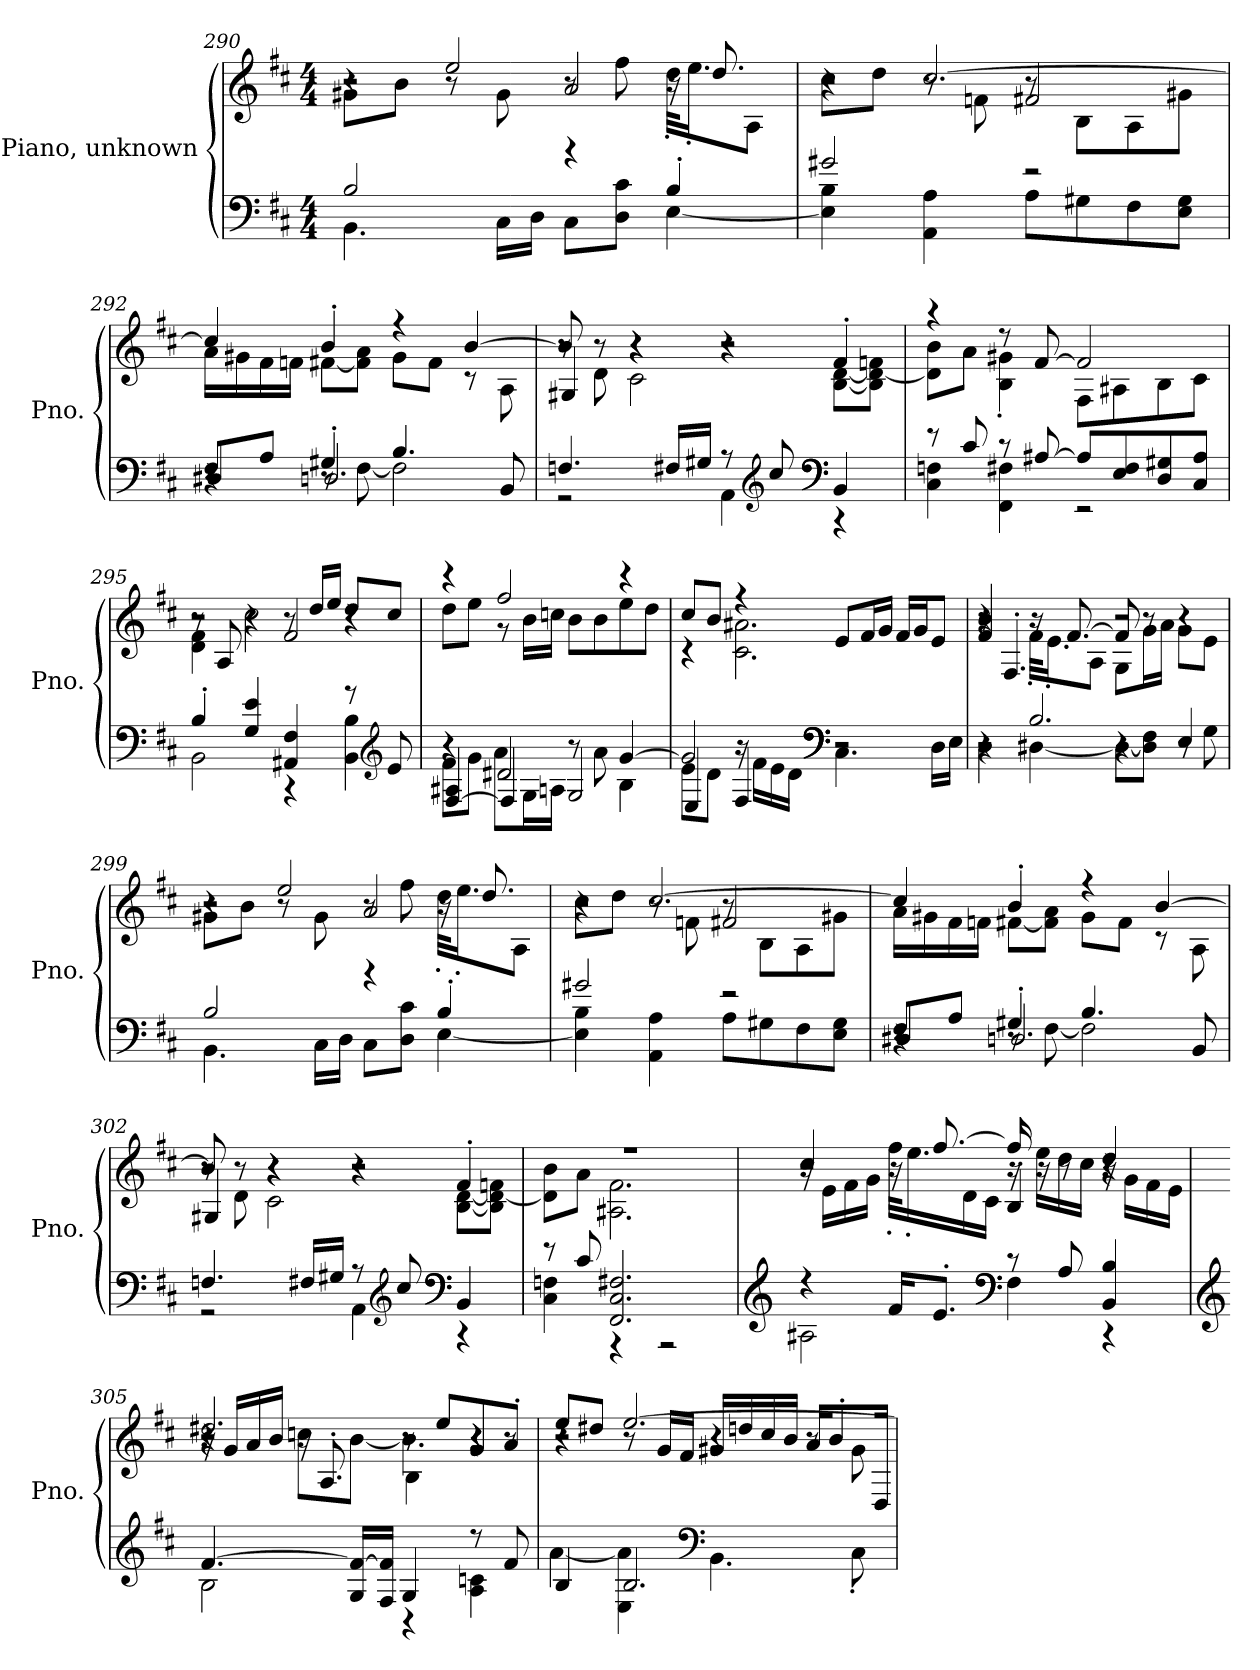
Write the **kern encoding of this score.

**kern	**kern
*part1	*part1
*staff2	*staff1
*I"Piano, unknown	*
*I'Pno.	*
*clefF4	*clefG2
*k[f#c#]	*k[f#c#]
*M4/4	*M4/4
=290	=290
*^	*^
*	*	*	*^
2B/	4.BB\	4r	8g#X\L	2r
.	.	.	8b\J	.
.	.	2ee/	8r	.
.	16C#\LL	.	8g#\	.
.	16D\JJ	.	.	.
4r	8C#\L	.	8r	2a/
.	8D\ 8c#\J	.	8ff#\	.
4B'/	[4E\	16r	32dd'\KLL	.
.	.	.	16.ee'\J	.
.	.	8.dd/	.	.
.	.	.	8A\J	.
!!LO:LB:g=z	!!	!!
=291	=291	=291	=291	=291
2g#X/	4E\] 4B\	4r	8cc#\L	2r
.	.	.	8dd\J	.
.	4AA\ 4A\	[2.cc#/	8r	.
.	.	.	8fn\	.
2r	8A\L	.	8r	2f#X/
.	8G#X\	.	8B\L	.
.	8F#\	.	8A\	.
.	8E\ 8G#\J	.	8g#X\J	.
*	*	*	*v	*v
=292	=292	=292	=292
*	*^	*	*
8F#/L	4r	4D#X/	4cc#/]	16a\LL
.	.	.	.	16g#X\
8A/J	.	.	.	16f#\
.	.	.	.	16fn\JJ
4G#X'/	8r	2.Dn/	4b'/	[8f#X\L
.	[8F#\	.	.	8f#\] 8a\J
4.B/	2F#\]	.	4r	8g#\L
.	.	.	.	8f#\J
.	.	.	[4b/	8r
8BB/	.	.	.	8A\
*	*v	*v	*	*
=293	=293	=293	=293
*	*	*	*^
4.Fn/	2r	8b/]	8r	4G#X/
.	.	8r	8d\	.
.	.	4r	2c#\	4r
16F#X/LL	.	.	.	.
16G#X/JJ	.	.	.	.
8r	4AA\	4r	.	2r
*clefG2	*	*	*	*
8cc#/	.	.	.	.
*clefF4	*	*	*	*
4BB/	4r	4f#'/	[8B\ [8d\L	.
.	.	.	8B\] 8d\_ 8fn\J	.
*	*	*	*v	*v
!!LO:LB:g=z
=294	=294	=294	=294
8r	4C#\ 4Fn\	4r	8d\] 8b\L
8c#/	.	.	8a\J
8r	4FF#\ 4F#X\	8r	4B\' 4g#X\'
[8A#X/	.	[8f#/	.
8A#/L]	2r	2f#/]	8F#\L
8E/ 8F#/	.	.	8A#X\
8D/ 8G#X/	.	.	8B\
8C#/ 8A#/J	.	.	8c#\J
=295	=295	=295	=295
*	*	*	*^
4B'/	2BB\	8r	4d\ 4f#\	2r
.	.	8A/	.	.
4G/ 4e/	.	4r	2cc#\	.
4AA#X/ 4F#/	4r	8r	.	2f#/
.	.	16dd/LL	.	.
.	.	16ee/JJ	.	.
8r	4BB\ 4B\	8dd/L	4r	.
*clefG2	*	*	*	*
8e/	.	8cc#/J	.	.
*	*	*	*v	*v
=296	=296	=296	=296
*	*^	*	*
4r	8f#\L	[4F#/ 4A#X/	4r	8dd\L
.	8g\J	.	.	8ee\J
2d#X/	8a\L	4F#/]	2ff#/	8r
.	16G\L	.	.	16b\LL
.	16An\JJ	.	.	16ccn\JJ
.	8r	2G/	.	8b\L
.	8a\	.	.	8b\
[4g/	4B\	.	4r	8ee\
.	.	.	.	8dd\J
!!LO:PB:g=z	!!
=297	=297	=297	=297	=297
2g/]	8e\L	4E/	8cc#/L	4r
.	8d\J	.	8b/J	.
.	16r	4F#/	4r	2.c#\ 2.a#X\
.	16f#\LL	.	.	.
.	16e\	.	.	.
.	16d\JJ	.	.	.
*clefF4	*	*	*	*
2r	4.C#\	2r	8e/L	.
.	.	.	16f#/L	.
.	.	.	16g/JJ	.
.	.	.	16f#/LL	.
.	.	.	16g/J	.
.	16D\LL	.	8e/J	.
.	16E\JJ	.	.	.
=298	=298	=298	=298	=298
*	*	*	*	*^
4r	4D\	2r	4f#/ 4b/	4r	8r
.	.	.	.	.	4.F#'/
2.B/	[4D#X\	.	16r	32f#'\KLL	.
.	.	.	.	16.e'\J	.
.	.	.	[8.f#/	.	.
.	.	.	.	8A\J	.
.	8D#\L_	4r	8f#/]	8G\L	2r
.	8D#\] 8F#\J	.	8r	16g\L	.
.	.	.	.	16a\JJ	.
.	8r	4E/	4r	8g\L	.
.	8G\	.	.	8e\J	.
*	*v	*v	*	*	*
=299	=299	=299	=299	=299
2B/	4.BB\	4r	8g#X\L	2r
.	.	.	8b\J	.
.	.	2ee/	8r	.
.	16C#\LL	.	8g#\	.
.	16D\JJ	.	.	.
4r	8C#\L	.	8r	2a/
.	8D\ 8c#\J	.	8ff#\	.
4B'/	[4E\	16r	32dd'\KLL	.
.	.	.	16.ee'\J	.
.	.	8.dd/	.	.
.	.	.	8A\J	.
!!LO:LB:g=z	!!	!!
=300	=300	=300	=300	=300
2g#X/	4E\] 4B\	4r	8cc#\L	2r
.	.	.	8dd\J	.
.	4AA\ 4A\	[2.cc#/	8r	.
.	.	.	8fn\	.
2r	8A\L	.	8r	2f#X/
.	8G#X\	.	8B\L	.
.	8F#\	.	8A\	.
.	8E\ 8G#\J	.	8g#X\J	.
*	*	*	*v	*v
=301	=301	=301	=301
*	*^	*	*
8F#/L	4r	4D#X/	4cc#/]	16a\LL
.	.	.	.	16g#X\
8A/J	.	.	.	16f#\
.	.	.	.	16fn\JJ
4G#X'/	8r	2.Dn/	4b'/	[8f#X\L
.	[8F#\	.	.	8f#\] 8a\J
4.B/	2F#\]	.	4r	8g#\L
.	.	.	.	8f#\J
.	.	.	[4b/	8r
8BB/	.	.	.	8A\
*	*v	*v	*	*
=302	=302	=302	=302
*	*	*	*^
4.Fn/	2r	8b/]	8r	4G#X/
.	.	8r	8d\	.
.	.	4r	2c#\	4r
16F#X/LL	.	.	.	.
16G#X/JJ	.	.	.	.
8r	4AA\	4r	.	2r
*clefG2	*	*	*	*
8cc#/	.	.	.	.
*clefF4	*	*	*	*
4BB/	4r	4f#'/	[8B\ [8d\L	.
.	.	.	8B\] 8d\_ 8fn\J	.
*	*	*	*v	*v
!!LO:LB:g=z
=303	=303	=303	=303
8r	4C#\ 4Fn\	1r	8d\] 8b\L
8c#/	.	.	8a\J
2.FF#/ 2.C#/ 2.F#X/	4r	.	2.A#X\ 2.f#\
.	2r	.	.
*	*	*v	*v
=304	=304	=304
*clefG2	*	*
*	*	*^
*	*	*	*^
4r	2A#X\	4cc#/	16r	2r
.	.	.	16e\LL	.
.	.	.	16f#\	.
.	.	.	16g\JJ	.
16f#/KL	.	16r	32ff#'\KLL	.
.	.	.	16.ee'\	.
8.e'/J	.	[8.ff#/	.	.
.	.	.	16d\	.
.	.	.	16c#\JJ	.
*clefF4	*	*	*	*
8r	4F#\	16ff#/]	16r	4B'/
.	.	16r	16ee\LL	.
8A#/	.	8r	16dd\	.
.	.	.	16cc#\JJ	.
4BB/ 4B/	4r	4dd/	16r	4r
.	.	.	16g\LL	.
.	.	.	16f#\	.
.	.	.	16e\JJ	.
*	*	*v	*v	*v
!!LO:LB:g=z
=305	=305	=305
*clefG2	*	*
*	*	*^
*	*	*	*^
*	*	*	*	*^
[4.f#/	2B\	2.dd#X/	4r	16r	2r
.	.	.	.	16g/LL	.
.	.	.	.	16a/	.
.	.	.	.	16b/JJ	.
.	.	.	8ccn\L	16r	.
.	.	.	.	8.A'/	.
16G/ 16f#/_LL	.	.	[8b\J	.	.
16F#/ 16f#/]JJ	.	.	.	.	.
4G/	4r	.	4.b\]	8r	4B\
.	.	.	.	8ee/L	.
8r	4A\ 4cn\	4r	.	8g/	4r
8f#/	.	.	8r	8a'/J	.
*	*	*	*	*v	*v
=306	=306	=306	=306	=306
4B/	[4a\	4r	2r	8ee/L
.	.	.	.	8dd#X/J
2.B/	4E\ 4a\]	[2.ee/	.	8r
.	.	.	.	16g/LL
.	.	.	.	16f#/JJ
*clefF4	*	*	*	*
.	4.BB\	.	4r	16g#X/LL
.	.	.	.	16ddn/
.	.	.	.	16cc#/
.	.	.	.	16b/JJ
.	.	.	8r	16a/KL
.	.	.	.	8b'/
.	8C#'\	.	8g#\	.
.	.	.	.	16D/Jk
*v	*v	*	*	*
*	*v	*v	*v
=	=
*-	*-
